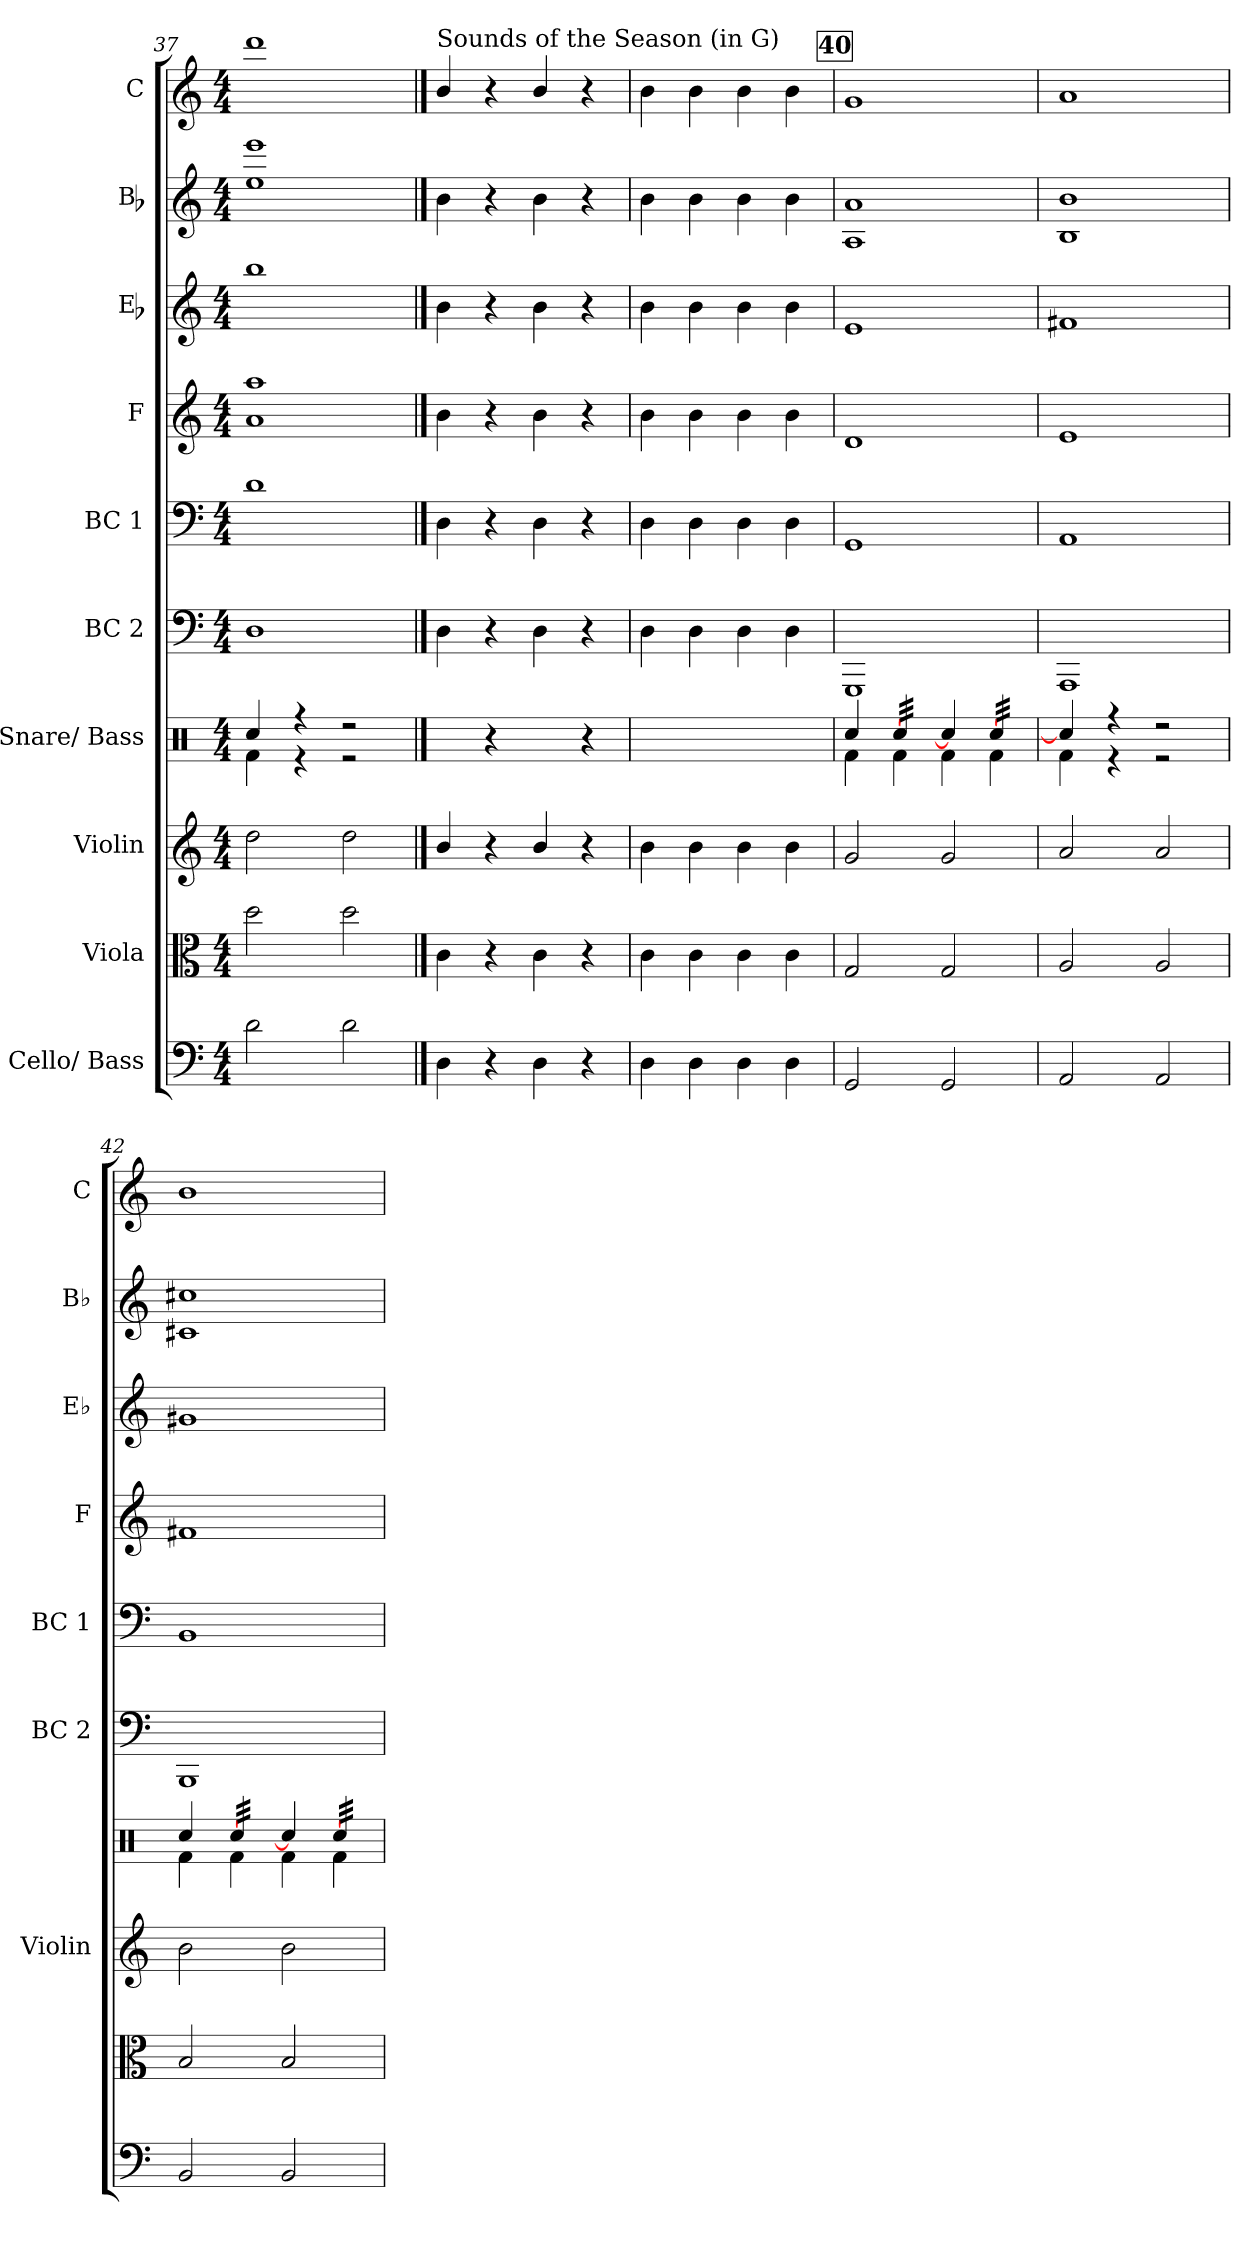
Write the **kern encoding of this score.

**kern	**kern	**kern	**kern	**kern	**kern	**kern	**kern	**kern	**kern
*part10	*part9	*part8	*part7	*part6	*part5	*part4	*part3	*part2	*part1
*staff10	*staff9	*staff8	*staff7	*staff6	*staff5	*staff4	*staff3	*staff2	*staff1
*I"Cello/ Bass	*I"Viola	*I"Violin	*I"Snare/ Bass	*I"BC 2	*I"BC 1	*I"F	*I"Eb	*I"Bb	*I"C
*	*	*I'Violin	*	*I'BC 2	*I'BC 1	*I'F	*I'Eb	*I'Bb	*I'C
*clefF4	*clefC3	*clefG2	*clefX	*clefF4	*clefF4	*clefG2	*clefG2	*clefG2	*clefG2
*	*	*	*	*	*	*ITrd4c7	*ITrd5c9	*ITrd1c2	*
*k[]	*k[]	*k[]	*k[]	*k[]	*k[]	*k[b-]	*k[b-e-a-]	*k[b-e-]	*k[]
*M4/4	*M4/4	*M4/4	*M4/4	*M4/4	*M4/4	*M4/4	*M4/4	*M4/4	*M4/4
=37	=37	=37	=37	=37	=37	=37	=37	=37	=37
*	*	*	*^	*	*	*	*	*	*
2di\	2ddi\	2ddi\	4Rcci/	4Rfi\	1Di	1di	1di 1ddi	1ddi	1ddi 1dddi	1dddi
.	.	.	4r	4r	.	.	.	.	.	.
2di\	2ddi\	2ddi\	2r	2r	.	.	.	.	.	.
!!LO:PB:g=z
==38	==38	==38	==38	==38	==38	==38	==38	==38	==38	==38
!	!	!	!	!	!	!	!	!	!	!LO:TX:a:t=Sounds of the Season (in G)
*	*	*	*v	*v	*	*	*	*	*	*
4Di\	4ci\	4bi/	4Ri\	4Di\	4Di\	4ei\	4di\	4ai\	4bi/
4r	4r	4r	4r	4r	4r	4r	4r	4r	4r
4Di\	4ci\	4bi/	4Ri\	4Di\	4Di\	4ei\	4di\	4ai\	4bi/
4r	4r	4r	4r	4r	4r	4r	4r	4r	4r
=39	=39	=39	=39	=39	=39	=39	=39	=39	=39
4Di\	4ci\	4bi\	4Ri\	4Di\	4Di\	4ei\	4di\	4ai\	4bi\
4Di\	4ci\	4bi\	4Ri\	4Di\	4Di\	4ei\	4di\	4ai\	4bi\
4Di\	4ci\	4bi\	4Ri\	4Di\	4Di\	4ei\	4di\	4ai\	4bi\
4Di\	4ci\	4bi\	4Ri\	4Di\	4Di\	4ei\	4di\	4ai\	4bi\
!!LO:REH:place=s1:color=#000000:enc=box:fs=9.8061:t=40
=40	=40	=40	=40	=40	=40	=40	=40	=40	=40
*	*	*	*^	*	*	*	*	*	*
2GGi/	2Gi/	2gi/	4Rcci/	4Rfi\	1GGGi	1GGi	1Gi	1Gi	1Gi 1gi	1gi
*	*	*	*tremolo	*	*	*	*	*	*	*
.	.	.	[>32Rcci/LLL	4Rfi\	.	.	.	.	.	.
.	.	.	32Rcci/	.	.	.	.	.	.	.
.	.	.	32Rcci/	.	.	.	.	.	.	.
.	.	.	32Rcci/	.	.	.	.	.	.	.
.	.	.	32Rcci/	.	.	.	.	.	.	.
.	.	.	32Rcci/	.	.	.	.	.	.	.
.	.	.	32Rcci/	.	.	.	.	.	.	.
.	.	.	32Rcci/JJJ	.	.	.	.	.	.	.
*	*	*	*Xtremolo	*	*	*	*	*	*	*
2GGi/	2Gi/	2gi/	4Rcci/]	4Rfi\	.	.	.	.	.	.
*	*	*	*tremolo	*	*	*	*	*	*	*
.	.	.	[>32Rcci/LLL	4Rfi\	.	.	.	.	.	.
.	.	.	32Rcci/	.	.	.	.	.	.	.
.	.	.	32Rcci/	.	.	.	.	.	.	.
.	.	.	32Rcci/	.	.	.	.	.	.	.
.	.	.	32Rcci/	.	.	.	.	.	.	.
.	.	.	32Rcci/	.	.	.	.	.	.	.
.	.	.	32Rcci/	.	.	.	.	.	.	.
.	.	.	32Rcci/JJJ	.	.	.	.	.	.	.
*	*	*	*Xtremolo	*	*	*	*	*	*	*
=41	=41	=41	=41	=41	=41	=41	=41	=41	=41	=41
2AAi/	2Ai/	2ai/	4Rcci/]	4Rfi\	1AAAi	1AAi	1Ai	1Ani	1Ai 1ai	1ai
.	.	.	4r	4r	.	.	.	.	.	.
2AAi/	2Ai/	2ai/	2r	2r	.	.	.	.	.	.
=42	=42	=42	=42	=42	=42	=42	=42	=42	=42	=42
2BBi/	2Bi/	2bi\	4Rcci/	4Rfi\	1BBBi	1BBi	1Bni	1Bni	1Bni 1bni	1bi
*	*	*	*tremolo	*	*	*	*	*	*	*
.	.	.	[>32Rcci/LLL	4Rfi\	.	.	.	.	.	.
.	.	.	32Rcci/	.	.	.	.	.	.	.
.	.	.	32Rcci/	.	.	.	.	.	.	.
.	.	.	32Rcci/	.	.	.	.	.	.	.
.	.	.	32Rcci/	.	.	.	.	.	.	.
.	.	.	32Rcci/	.	.	.	.	.	.	.
.	.	.	32Rcci/	.	.	.	.	.	.	.
.	.	.	32Rcci/JJJ	.	.	.	.	.	.	.
*	*	*	*Xtremolo	*	*	*	*	*	*	*
2BBi/	2Bi/	2bi\	4Rcci/]	4Rfi\	.	.	.	.	.	.
*	*	*	*tremolo	*	*	*	*	*	*	*
.	.	.	[>32Rcci/LLL	4Rfi\	.	.	.	.	.	.
.	.	.	32Rcci/	.	.	.	.	.	.	.
.	.	.	32Rcci/	.	.	.	.	.	.	.
.	.	.	32Rcci/	.	.	.	.	.	.	.
.	.	.	32Rcci/	.	.	.	.	.	.	.
.	.	.	32Rcci/	.	.	.	.	.	.	.
.	.	.	32Rcci/	.	.	.	.	.	.	.
.	.	.	32Rcci/JJJ	.	.	.	.	.	.	.
*	*	*	*Xtremolo	*	*	*	*	*	*	*
*	*	*	*v	*v	*	*	*	*	*	*
=	=	=	=	=	=	=	=	=	=
*-	*-	*-	*-	*-	*-	*-	*-	*-	*-
